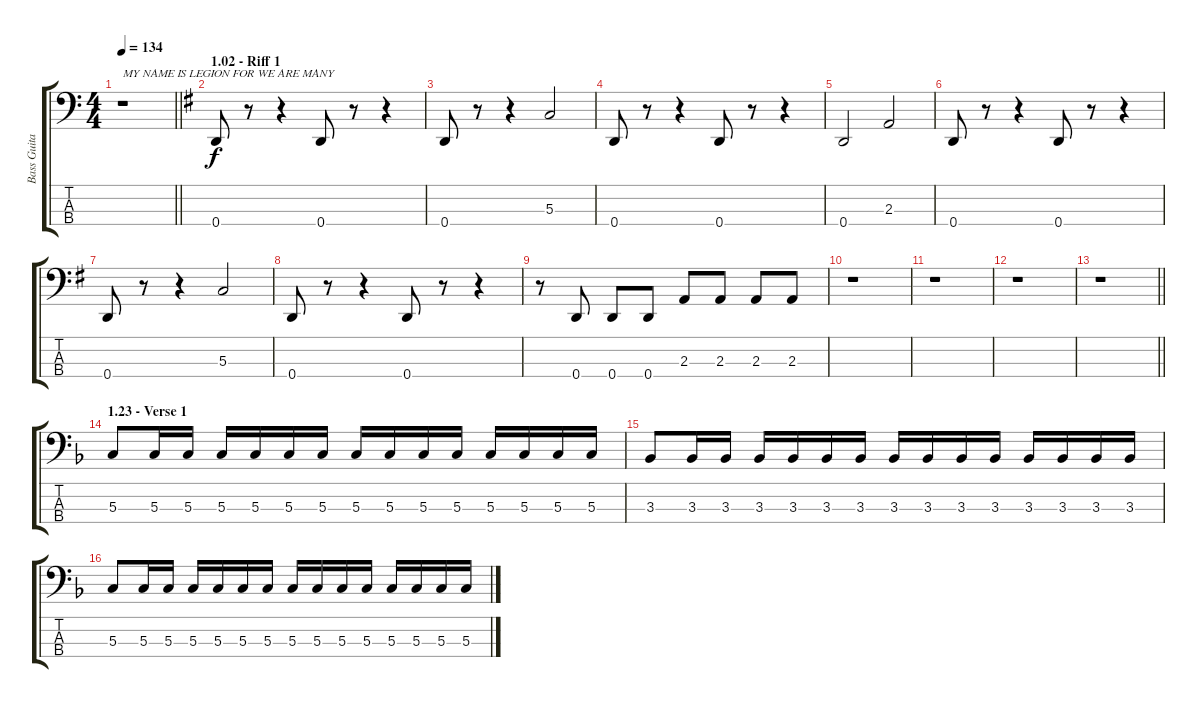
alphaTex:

\track ("Bass Guitar" "Bass Guita") {instrument electricbassfinger}
\staff {score tabs}
\tuning (F2 C2 G1 D1) {hide}
\ts (4 4)
\tempo 134
\clef f4
\barLineRight lightlight
\ks c
r.1{txt "MY NAME IS LEGION FOR WE ARE MANY" dy f instrument electricbassfinger} |
\section ("" "1.02 - Riff 1")
\ks eminor
0.4.8 r.8 r.4 0.4.8 r.8 r.4 |
0.4.8 r.8 r.4 5.3.2 |
0.4.8 r.8 r.4 0.4.8 r.8 r.4 |
0.4.2 2.3.2 |
0.4.8 r.8 r.4 0.4.8 r.8 r.4 |
0.4.8 r.8 r.4 5.3.2 |
0.4.8 r.8 r.4 0.4.8 r.8 r.4 |
r.8 0.4.8 0.4.8 0.4.8 2.3.8 2.3.8 2.3.8 2.3.8 |
r.1 |
r.1 |
r.1 |
\barLineRight lightlight
r.1 |
\section ("" "1.23 - Verse 1")
\ks dminor
5.3.8 5.3.16 5.3.16 5.3.16 5.3.16 5.3.16 5.3.16 5.3.16 5.3.16 5.3.16 5.3.16 5.3.16 5.3.16 5.3.16 5.3.16 |
3.3.8 3.3.16 3.3.16 3.3.16 3.3.16 3.3.16 3.3.16 3.3.16 3.3.16 3.3.16 3.3.16 3.3.16 3.3.16 3.3.16 3.3.16 |
5.3.8 5.3.16 5.3.16 5.3.16 5.3.16 5.3.16 5.3.16 5.3.16 5.3.16 5.3.16 5.3.16 5.3.16 5.3.16 5.3.16 5.3.16
